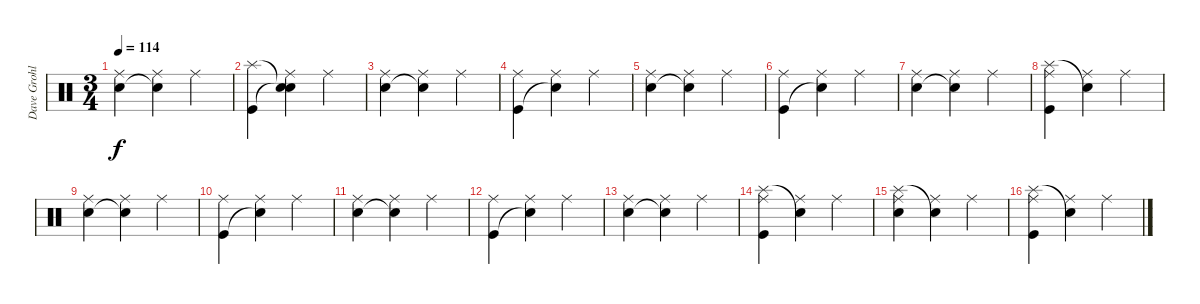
\track ("Dave Grohl" "Dave Grohl") {instrument percussion}
\staff {score}
\articulation defaults
\ts (3 4)
\tempo 114
\clef neutral
\ks c
("Electric Snare (hit)" "Ride (middle)").4{dy f} ("Snare (hit)"{t} "Ride (middle)").4 "Ride (middle)".4 |
("Splash (hit)" "Kick (hit)").4 ("Snare (hit)"{t} "Snare (hit)"{t} "Ride (middle)").4 "Ride (middle)".4 |
("Electric Snare (hit)" "Ride (middle)").4 ("Snare (hit)"{t} "Ride (middle)").4 "Ride (middle)".4 |
("Kick (hit)" "Ride (middle)").4 ("Snare (hit)"{t} "Ride (middle)").4 "Ride (middle)".4 |
("Electric Snare (hit)" "Ride (middle)").4 ("Snare (hit)"{t} "Ride (middle)").4 "Ride (middle)".4 |
("Kick (hit)" "Ride (middle)").4 ("Snare (hit)"{t} "Ride (middle)").4 "Ride (middle)".4 |
("Electric Snare (hit)" "Ride (middle)").4 ("Snare (hit)"{t} "Ride (middle)").4 "Ride (middle)".4 |
("Splash (hit)" "Kick (hit)" "Ride (middle)").4 ("Snare (hit)"{t} "Ride (middle)").4 "Ride (middle)".4 |
("Electric Snare (hit)" "Ride (middle)").4 ("Snare (hit)"{t} "Ride (middle)").4 "Ride (middle)".4 |
("Kick (hit)" "Ride (middle)").4 ("Snare (hit)"{t} "Ride (middle)").4 "Ride (middle)".4 |
("Electric Snare (hit)" "Ride (middle)").4 ("Snare (hit)"{t} "Ride (middle)").4 "Ride (middle)".4 |
("Kick (hit)" "Ride (middle)").4 ("Snare (hit)"{t} "Ride (middle)").4 "Ride (middle)".4 |
("Electric Snare (hit)" "Ride (middle)").4 ("Snare (hit)"{t} "Ride (middle)").4 "Ride (middle)".4 |
("Splash (hit)" "Kick (hit)" "Ride (middle)").4 ("Snare (hit)"{t} "Ride (middle)").4 "Ride (middle)".4 |
("Splash (hit)" "Electric Snare (hit)" "Ride (middle)").4 ("Snare (hit)"{t} "Ride (middle)").4 "Ride (middle)".4 |
("Splash (hit)" "Kick (hit)" "Ride (middle)").4 ("Snare (hit)"{t} "Ride (middle)").4 "Ride (middle)".4
